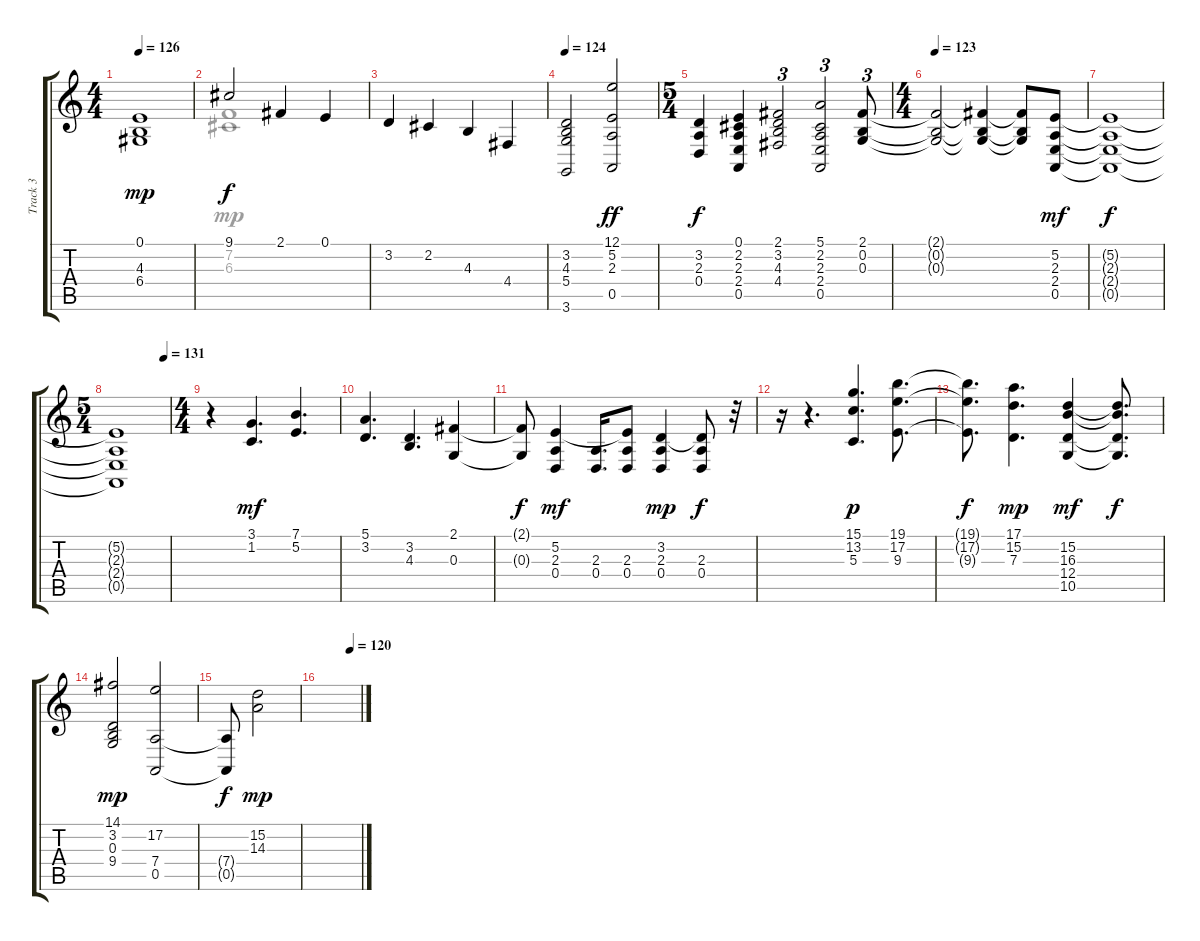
\track ("Track 3" "Track 3") {instrument synthstrings2}
\staff {score tabs}
\tuning (E4 B3 G3 D3 A2 E2) {hide}
\voice
\ts (4 4)
\tempo 126
\clef g2
\ks c
(0.1 4.3 6.4).1{dy mp} |
9.1.2{dy f} 2.1.4 0.1.4 |
3.2.4 2.2.4 4.3.4 4.4.4 |
\tempo 124
(3.2 4.3 5.4 3.6).2 (12.1 5.2 2.3 0.5).2{dy ff} |
\ts (5 4)
(3.2 2.3 0.4).4{dy f} (0.1 2.2 2.3 2.4 0.5).4 (2.1 3.2 4.3 4.4).2{tu (3 2)} (5.1 2.2 2.3 2.4 0.5).2{tu (3 2)} (2.1 0.2 0.3).8{tu (3 2)} |
\ts (4 4)
\tempo 123
(2.1{t} 0.2{t} 0.3{t}).2 (2.1{t} 0.2{t} 0.3{t}).4 (2.1{t} 0.2{t} 0.3{t}).8 (5.2 2.3 2.4 0.5).8{dy mf} |
(5.2{t} 2.3{t} 2.4{t} 0.5{t}).1{dy f} |
\ts (5 4)
\tempo (131 0.9)
(5.2{t} 2.3{t} 2.4{t} 0.5{t}).1 |
\ts (4 4)
r.4{balance 13} (3.1 1.2).4{d dy mf} (7.1 5.2).4{d} |
(5.1 3.2).4{d} (3.2 4.3).4{d} (2.1 0.3).4 |
(2.1{t} 0.3{t}).8{dy f} (5.2 2.3 0.4).4{dy mf} (2.3 0.4).16{d} (5.2{t} 2.3 0.4).8 (3.2 2.3 0.4).4{dy mp} (3.2{t} 2.3 0.4).8{dy f} r.32 |
r.16{balance 3} r.4{d instrument trumpet} (15.1 13.2 5.3).4{d dy p} (19.1 17.2 9.3).8{d} |
(19.1{t} 17.2{t} 9.3{t}).8{d dy f} (17.1 15.2 7.3).4{d dy mp} (15.2 16.3 12.4 10.5).4{dy mf} (15.2{t} 16.3{t} 12.4{t} 10.5{t}).8{d dy f} |
(14.1 3.2 0.3 9.4).2{dy mp} (17.2 7.4 0.5).2 |
(7.4{t} 0.5{t}).8{dy f} (15.2 14.3).2{dy mp} |
\tempo (120 0.75)
\voice
\clef g2
\ottava regular
\simile none
\ks c
|
(7.2 6.3).1 |
|
|
|
|
|
|
|
|
|
|
|
|
|
